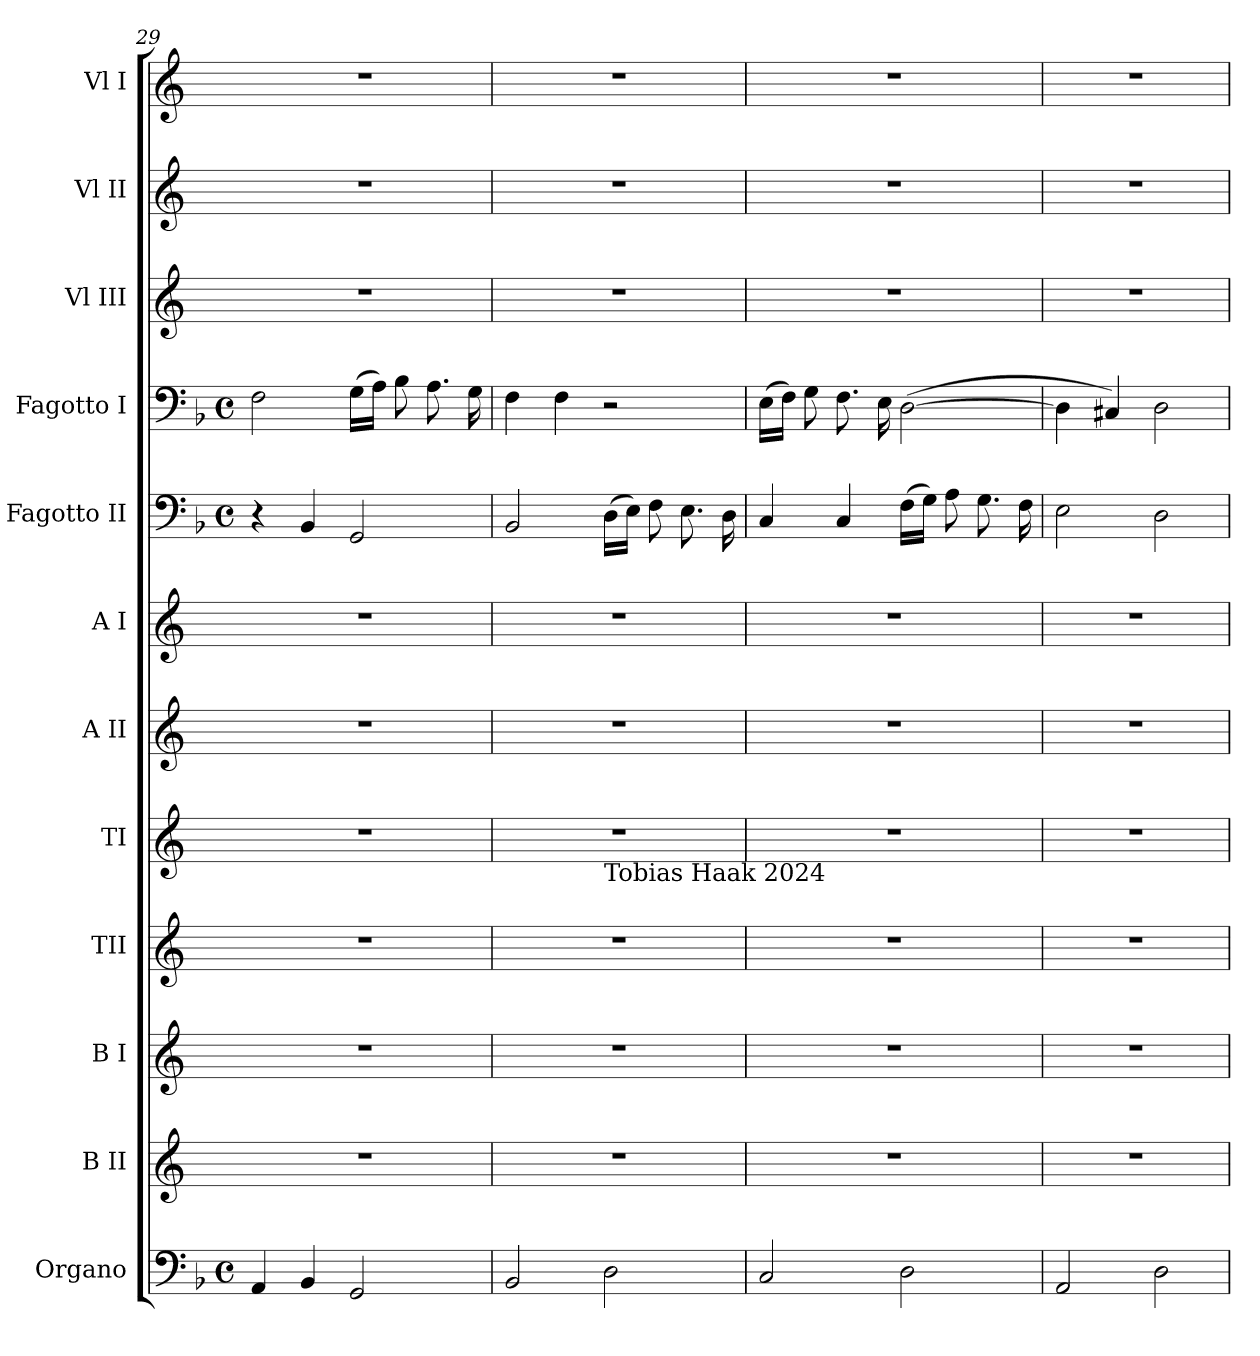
**kern	**kern	**kern	**kern	**kern	**kern	**kern	**kern	**kern	**kern	**kern	**kern
*part12	*part11	*part10	*part9	*part8	*part7	*part6	*part5	*part4	*part3	*part2	*part1
*staff12	*staff11	*staff10	*staff9	*staff8	*staff7	*staff6	*staff5	*staff4	*staff3	*staff2	*staff1
*I"Organo	*I"B II	*I"B I	*I"TII	*I"TI	*I"A II	*I"A I	*I"Fagotto II	*I"Fagotto I	*I"Vl III	*I"Vl II	*I"Vl I
*I'O	*I'B II	*I'B I	*I'TII	*I'TI	*I'A II	*I'A I	*I'F II	*I'F I	*I'Vl III	*I'Vl II	*I'Vl I
*clefF4	*clefG2	*clefG2	*clefG2	*clefG2	*clefG2	*clefG2	*clefF4	*clefF4	*clefG2	*clefG2	*clefG2
*k[b-]	*k[]	*k[]	*k[]	*k[]	*k[]	*k[]	*k[b-]	*k[b-]	*k[]	*k[]	*k[]
*F:	*C:	*C:	*C:	*C:	*C:	*C:	*F:	*F:	*C:	*C:	*C:
*M4/4	*	*	*	*	*	*	*M4/4	*M4/4	*	*	*
*met(c)	*	*	*	*	*	*	*met(c)	*met(c)	*	*	*
=29	=29	=29	=29	=29	=29	=29	=29	=29	=29	=29	=29
4AA</	1r	1r	1r	1r	1r	1r	4r	2F\	1r	1r	1r
4BB-/	.	.	.	.	.	.	4BB-/	.	.	.	.
2GG/	.	.	.	.	.	.	2GG/	(>16G\LL	.	.	.
.	.	.	.	.	.	.	.	16A\JJ)	.	.	.
.	.	.	.	.	.	.	.	8B-\	.	.	.
.	.	.	.	.	.	.	.	8.A\	.	.	.
.	.	.	.	.	.	.	.	16G\	.	.	.
=30	=30	=30	=30	=30	=30	=30	=30	=30	=30	=30	=30
*	*	*	*	*^	*	*	*	*	*	*	*
2BB-/	1r	1r	1r	1r	2ryy	1r	1r	2BB-/	4F\	1r	1r	1r
.	.	.	.	.	.	.	.	.	4F\	.	.	.
!	!	!	!	!	!LO:TX:b:t=Tobias Haak 2024	!	!	!	!	!	!	!
2D\	.	.	.	.	2ryy	.	.	(>16D\LL	2r	.	.	.
.	.	.	.	.	.	.	.	16E\JJ)	.	.	.	.
.	.	.	.	.	.	.	.	8F\	.	.	.	.
.	.	.	.	.	.	.	.	8.E\	.	.	.	.
.	.	.	.	.	.	.	.	16D\	.	.	.	.
*	*	*	*	*v	*v	*	*	*	*	*	*	*
=31	=31	=31	=31	=31	=31	=31	=31	=31	=31	=31	=31
2C/	1r	1r	1r	1r	1r	1r	4C/	(>16E\LL	1r	1r	1r
.	.	.	.	.	.	.	.	16F\JJ)	.	.	.
.	.	.	.	.	.	.	.	8G\	.	.	.
.	.	.	.	.	.	.	4C/	8.F\	.	.	.
.	.	.	.	.	.	.	.	16E\	.	.	.
2D\	.	.	.	.	.	.	(>16F\LL	(>[>2D\	.	.	.
.	.	.	.	.	.	.	16G\JJ)	.	.	.	.
.	.	.	.	.	.	.	8A\	.	.	.	.
.	.	.	.	.	.	.	8.G\	.	.	.	.
.	.	.	.	.	.	.	16F\	.	.	.	.
=32	=32	=32	=32	=32	=32	=32	=32	=32	=32	=32	=32
2AA</	1r	1r	1r	1r	1r	1r	2E\	4D\]	1r	1r	1r
.	.	.	.	.	.	.	.	4C#X/)	.	.	.
2D\	.	.	.	.	.	.	2D\	2D\	.	.	.
=	=	=	=	=	=	=	=	=	=	=	=
*-	*-	*-	*-	*-	*-	*-	*-	*-	*-	*-	*-
